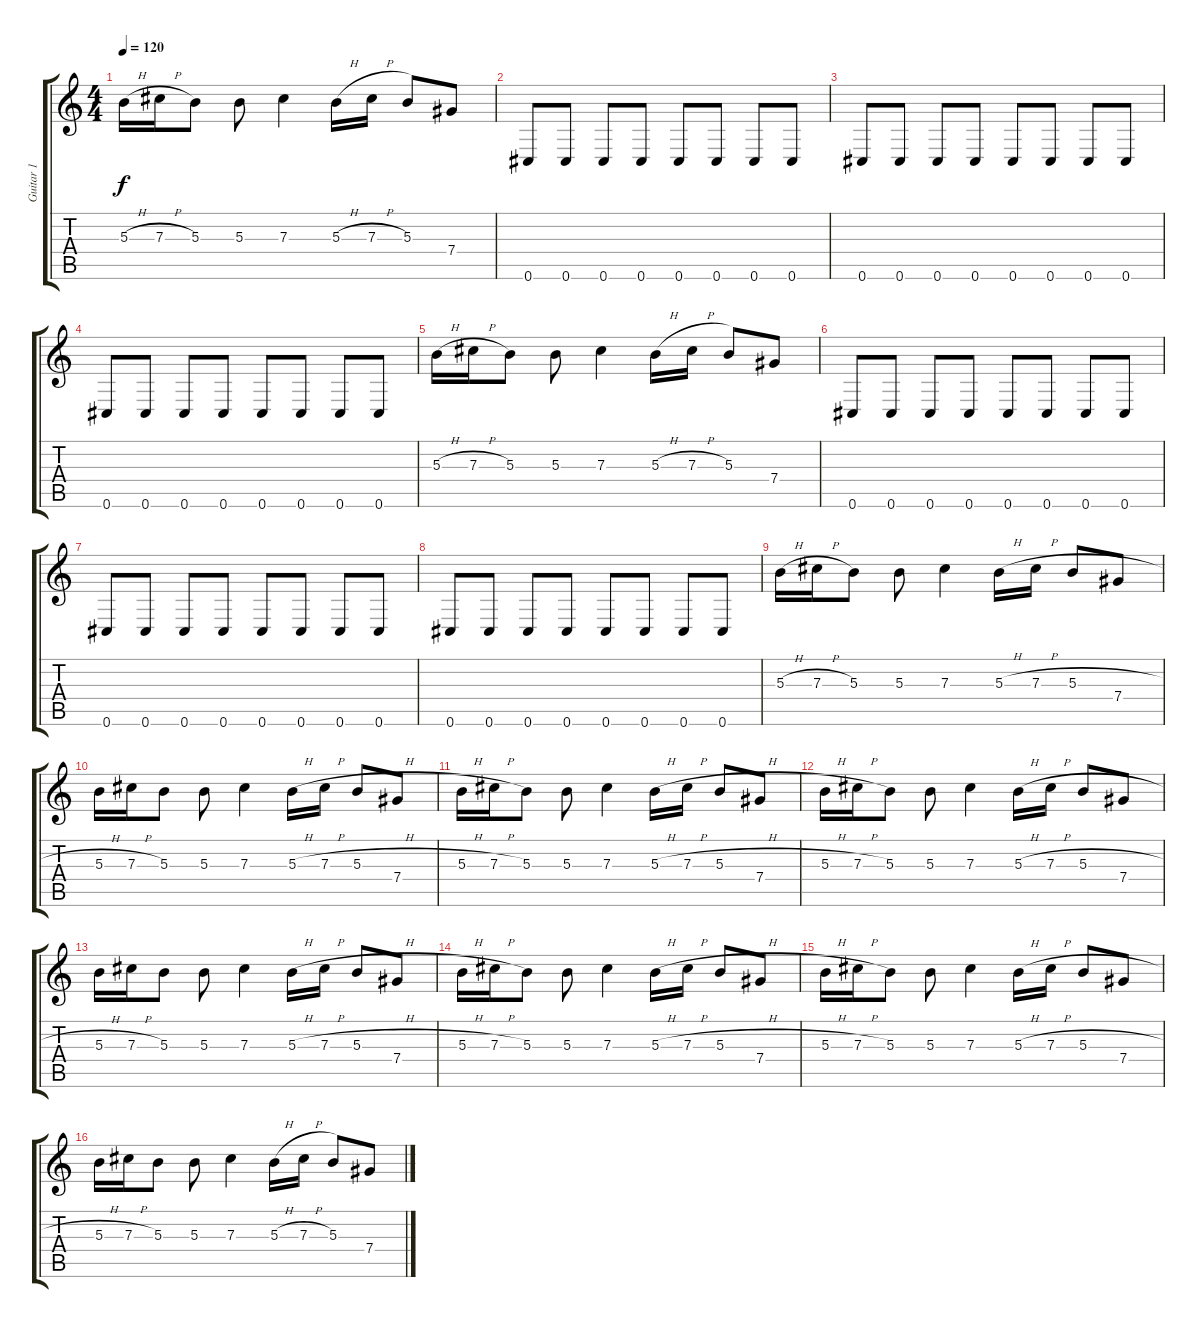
\track ("Guitar 1" "Guitar 1") {instrument distortionguitar}
\staff {score tabs}
\tuning (Eb4 Bb3 Gb3 Db3 Ab2 Db2) {hide}
\ts (4 4)
\tempo 120
\clef g2
\ks c
5.3{h}.16{dy f} 7.3{h}.16 5.3.8 5.3.8 7.3.4 5.3{h}.16 7.3{h}.16 5.3.8 7.4.8 |
0.6.8 0.6.8 0.6.8 0.6.8 0.6.8 0.6.8 0.6.8 0.6.8 |
0.6.8 0.6.8 0.6.8 0.6.8 0.6.8 0.6.8 0.6.8 0.6.8 |
0.6.8 0.6.8 0.6.8 0.6.8 0.6.8 0.6.8 0.6.8 0.6.8 |
5.3{h}.16 7.3{h}.16 5.3.8 5.3.8 7.3.4 5.3{h}.16 7.3{h}.16 5.3.8 7.4.8 |
0.6.8 0.6.8 0.6.8 0.6.8 0.6.8 0.6.8 0.6.8 0.6.8 |
0.6.8 0.6.8 0.6.8 0.6.8 0.6.8 0.6.8 0.6.8 0.6.8 |
0.6.8 0.6.8 0.6.8 0.6.8 0.6.8 0.6.8 0.6.8 0.6.8 |
5.3{h}.16 7.3{h}.16 5.3.8 5.3.8 7.3.4 5.3{h}.16 7.3{h}.16 5.3{h}.8 7.4.8 |
5.3{h}.16 7.3{h}.16 5.3.8 5.3.8 7.3.4 5.3{h}.16 7.3{h}.16 5.3{h}.8 7.4.8 |
5.3{h}.16 7.3{h}.16 5.3.8 5.3.8 7.3.4 5.3{h}.16 7.3{h}.16 5.3{h}.8 7.4.8 |
5.3{h}.16 7.3{h}.16 5.3.8 5.3.8 7.3.4 5.3{h}.16 7.3{h}.16 5.3{h}.8 7.4.8 |
5.3{h}.16 7.3{h}.16 5.3.8 5.3.8 7.3.4 5.3{h}.16 7.3{h}.16 5.3{h}.8 7.4.8 |
5.3{h}.16 7.3{h}.16 5.3.8 5.3.8 7.3.4 5.3{h}.16 7.3{h}.16 5.3{h}.8 7.4.8 |
5.3{h}.16 7.3{h}.16 5.3.8 5.3.8 7.3.4 5.3{h}.16 7.3{h}.16 5.3{h}.8 7.4.8 |
5.3{h}.16 7.3{h}.16 5.3.8 5.3.8 7.3.4 5.3{h}.16 7.3{h}.16 5.3{h}.8 7.4.8
